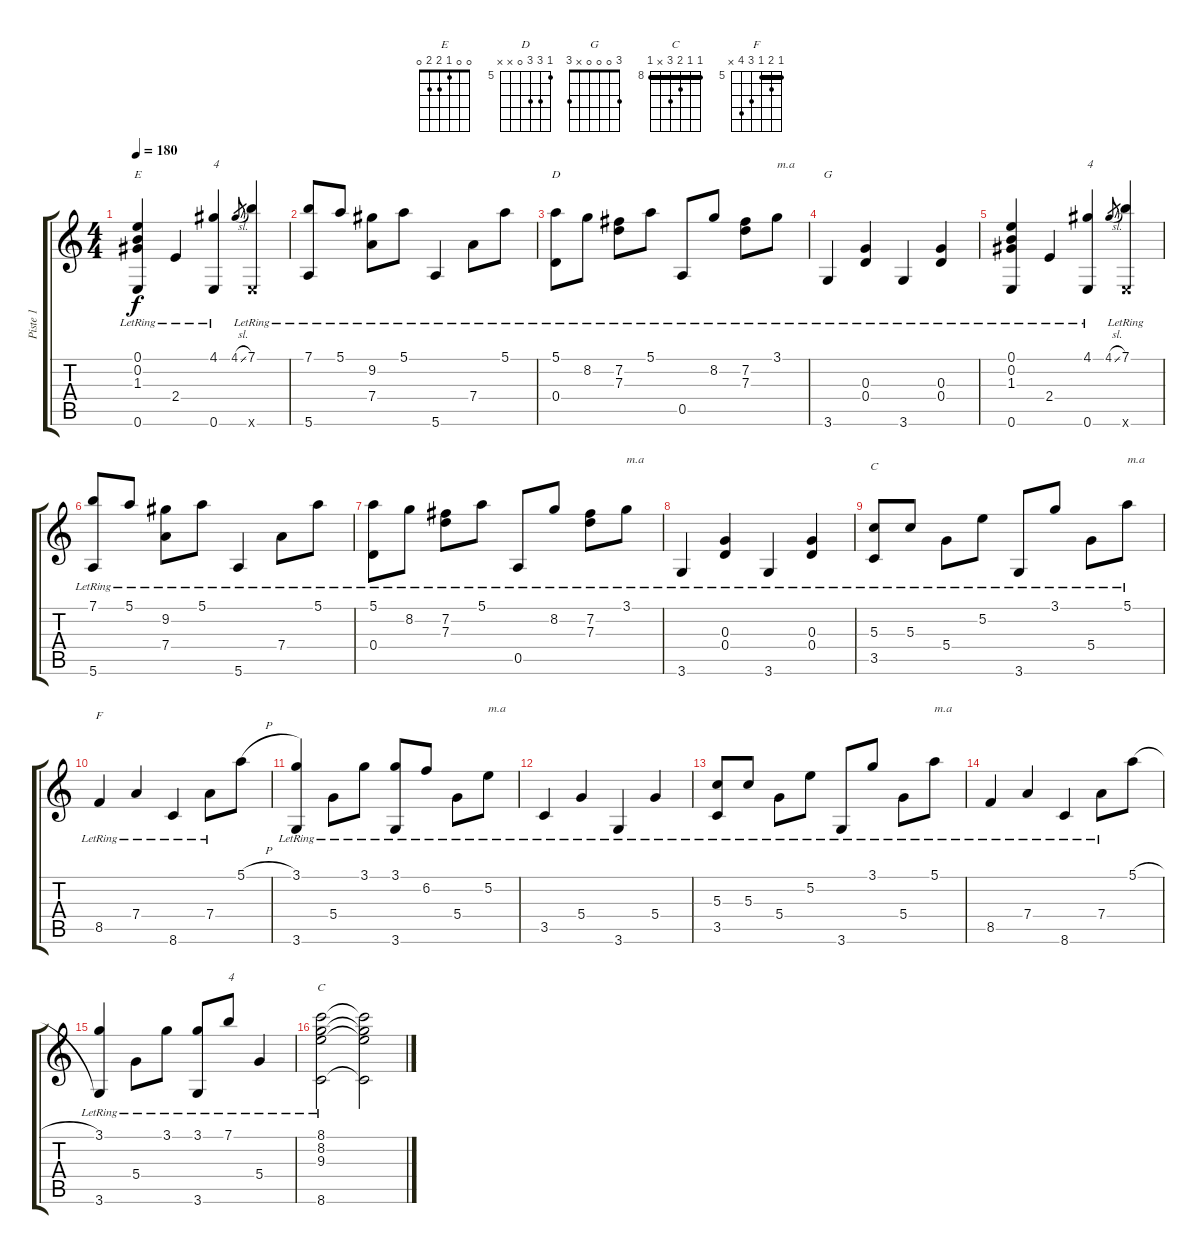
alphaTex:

\track ("Piste 1" "Piste 1") {instrument acousticguitarnylon}
\staff {score tabs}
\tuning (E4 B3 G3 D3 A2 E2) {hide}
\chord ("E" 0 0 1 2 2 0)
\chord ("D" 5 7 7 0 x x) {firstfret 5}
\chord ("G" 3 0 0 0 x 3)
\chord ("C" 3 5 5 5 3 x) {barre 3}
\chord ("F" 5 6 5 7 8 x) {firstfret 5 barre 5}
\chord ("C" 8 8 9 10 x 8) {firstfret 8 barre 8}
\ts (4 4)
\tempo 180
\clef g2
\ks c
(0.1{lr} 0.2{lr} 1.3{lr} 0.6{lr}).4{ch "E" dy f} 2.4{lr}.4 (4.1{lr} 0.6{lr}).4{txt "4"} 4.1{sl}.8{gr} (7.1{lr} 0.6{x}).4 |
(7.1{lr} 5.6{lr}).8 5.1{lr}.8 (9.2{lr} 7.4{lr}).8 5.1{lr}.8 5.6{lr}.4 7.4{lr}.8 5.1{lr}.8 |
(5.1{lr} 0.4{lr}).8{ch "D"} 8.2{lr}.8 (7.2{lr} 7.3{lr}).8 5.1{lr}.8 0.5{lr}.8 8.2{lr}.8 (7.2{lr} 7.3{lr}).8 3.1{lr}.8{txt "m.a"} |
3.6{lr}.4{ch "G"} (0.3{lr} 0.4{lr}).4 3.6{lr}.4 (0.3{lr} 0.4{lr}).4 |
(0.1{lr} 0.2{lr} 1.3{lr} 0.6{lr}).4 2.4{lr}.4 (4.1{lr} 0.6{lr}).4{txt "4"} 4.1{sl}.8{gr} (7.1{lr} 0.6{x}).4 |
(7.1{lr} 5.6{lr}).8 5.1{lr}.8 (9.2{lr} 7.4{lr}).8 5.1{lr}.8 5.6{lr}.4 7.4{lr}.8 5.1{lr}.8 |
(5.1{lr} 0.4{lr}).8 8.2{lr}.8 (7.2{lr} 7.3{lr}).8 5.1{lr}.8 0.5{lr}.8 8.2{lr}.8 (7.2{lr} 7.3{lr}).8 3.1{lr}.8{txt "m.a"} |
3.6{lr}.4 (0.3{lr} 0.4{lr}).4 3.6{lr}.4 (0.3{lr} 0.4{lr}).4 |
(5.3{lr} 3.5{lr}).8{ch "C"} 5.3{lr}.8 5.4{lr}.8 5.2{lr}.8 3.6{lr}.8 3.1{lr}.8 5.4{lr}.8 5.1{lr}.8{txt "m.a"} |
8.5{lr}.4{ch "F"} 7.4{lr}.4 8.6{lr}.4 7.4{lr}.8 5.1{h}.8 |
(3.1{lr} 3.6{lr}).4 5.4{lr}.8 3.1{lr}.8 (3.1{lr} 3.6{lr}).8 6.2{lr}.8 5.4{lr}.8 5.2{lr}.8{txt "m.a"} |
3.5{lr}.4 5.4{lr}.4 3.6{lr}.4 5.4{lr}.4 |
(5.3{lr} 3.5{lr}).8 5.3{lr}.8 5.4{lr}.8 5.2{lr}.8 3.6{lr}.8 3.1{lr}.8 5.4{lr}.8 5.1{lr}.8{txt "m.a"} |
8.5{lr}.4 7.4{lr}.4 8.6{lr}.4 7.4{lr}.8 5.1{h}.8 |
(3.1{lr} 3.6{lr}).4 5.4{lr}.8 3.1{lr}.8 (3.1{lr} 3.6{lr}).8 7.1{lr}.8{txt "4"} 5.4{lr}.4 |
(8.1{lr} 8.2{lr} 9.3{lr} 8.6{lr}).2{ch "C"} (8.1{t} 8.2{t} 9.3{t} 8.6{t}).2
